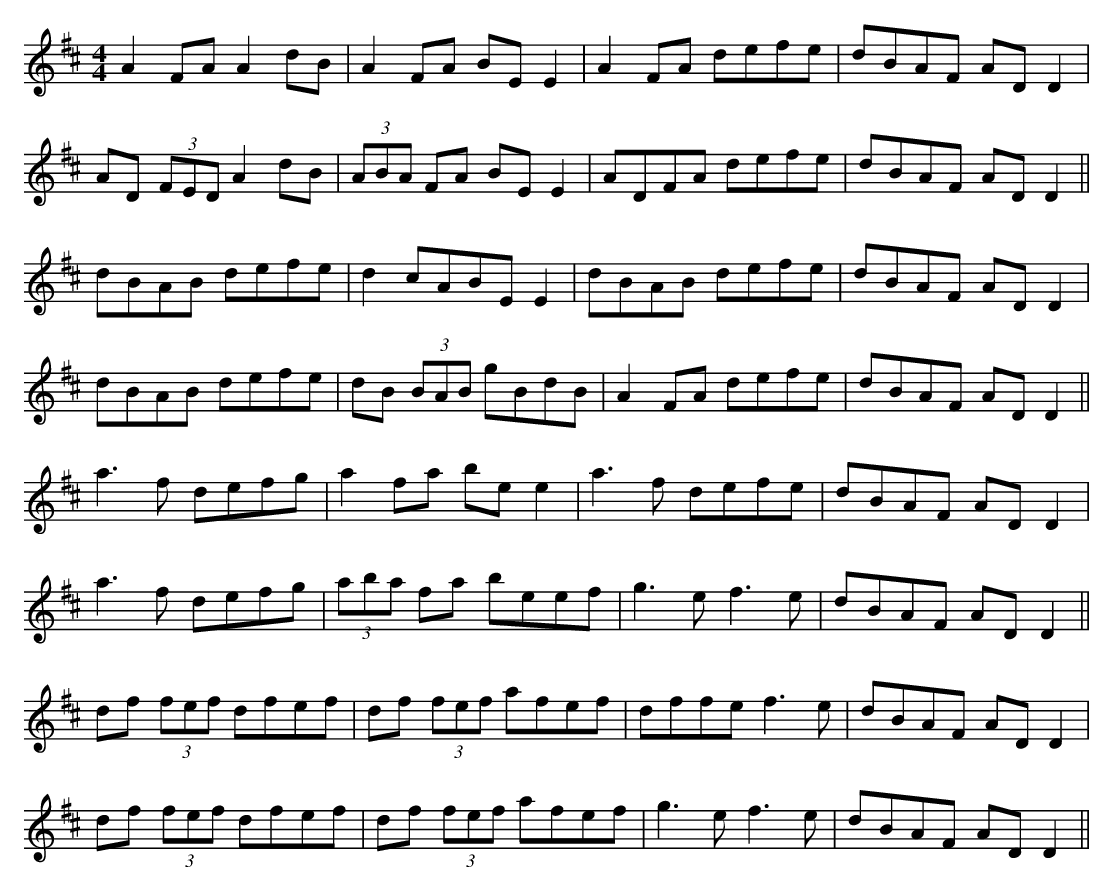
X:1
M:4/4
K:D
A2 FA A2 dB|A2 FA BE E2|A2 FA defe|dBAF AD D2|
AD (3FED A2 dB|(3ABA FA BE E2|ADFA defe|dBAF AD D2||
dBAB defe|d2 cABE E2|dBAB defe|dBAF AD D2|
dBAB defe|dB (3BAB gBdB|A2 FA defe|dBAF AD D2||
a3 f defg|a2 fa be e2|a3 f defe|dBAF AD D2|
a3 f defg|(3aba fa beef|g3 e f3 e|dBAF AD D2||
df (3fef dfef|df (3fef afef|dffe f3 e|dBAF AD D2|
df (3fef dfef|df (3fef afef|g3 e f3 e|dBAF AD D2||
